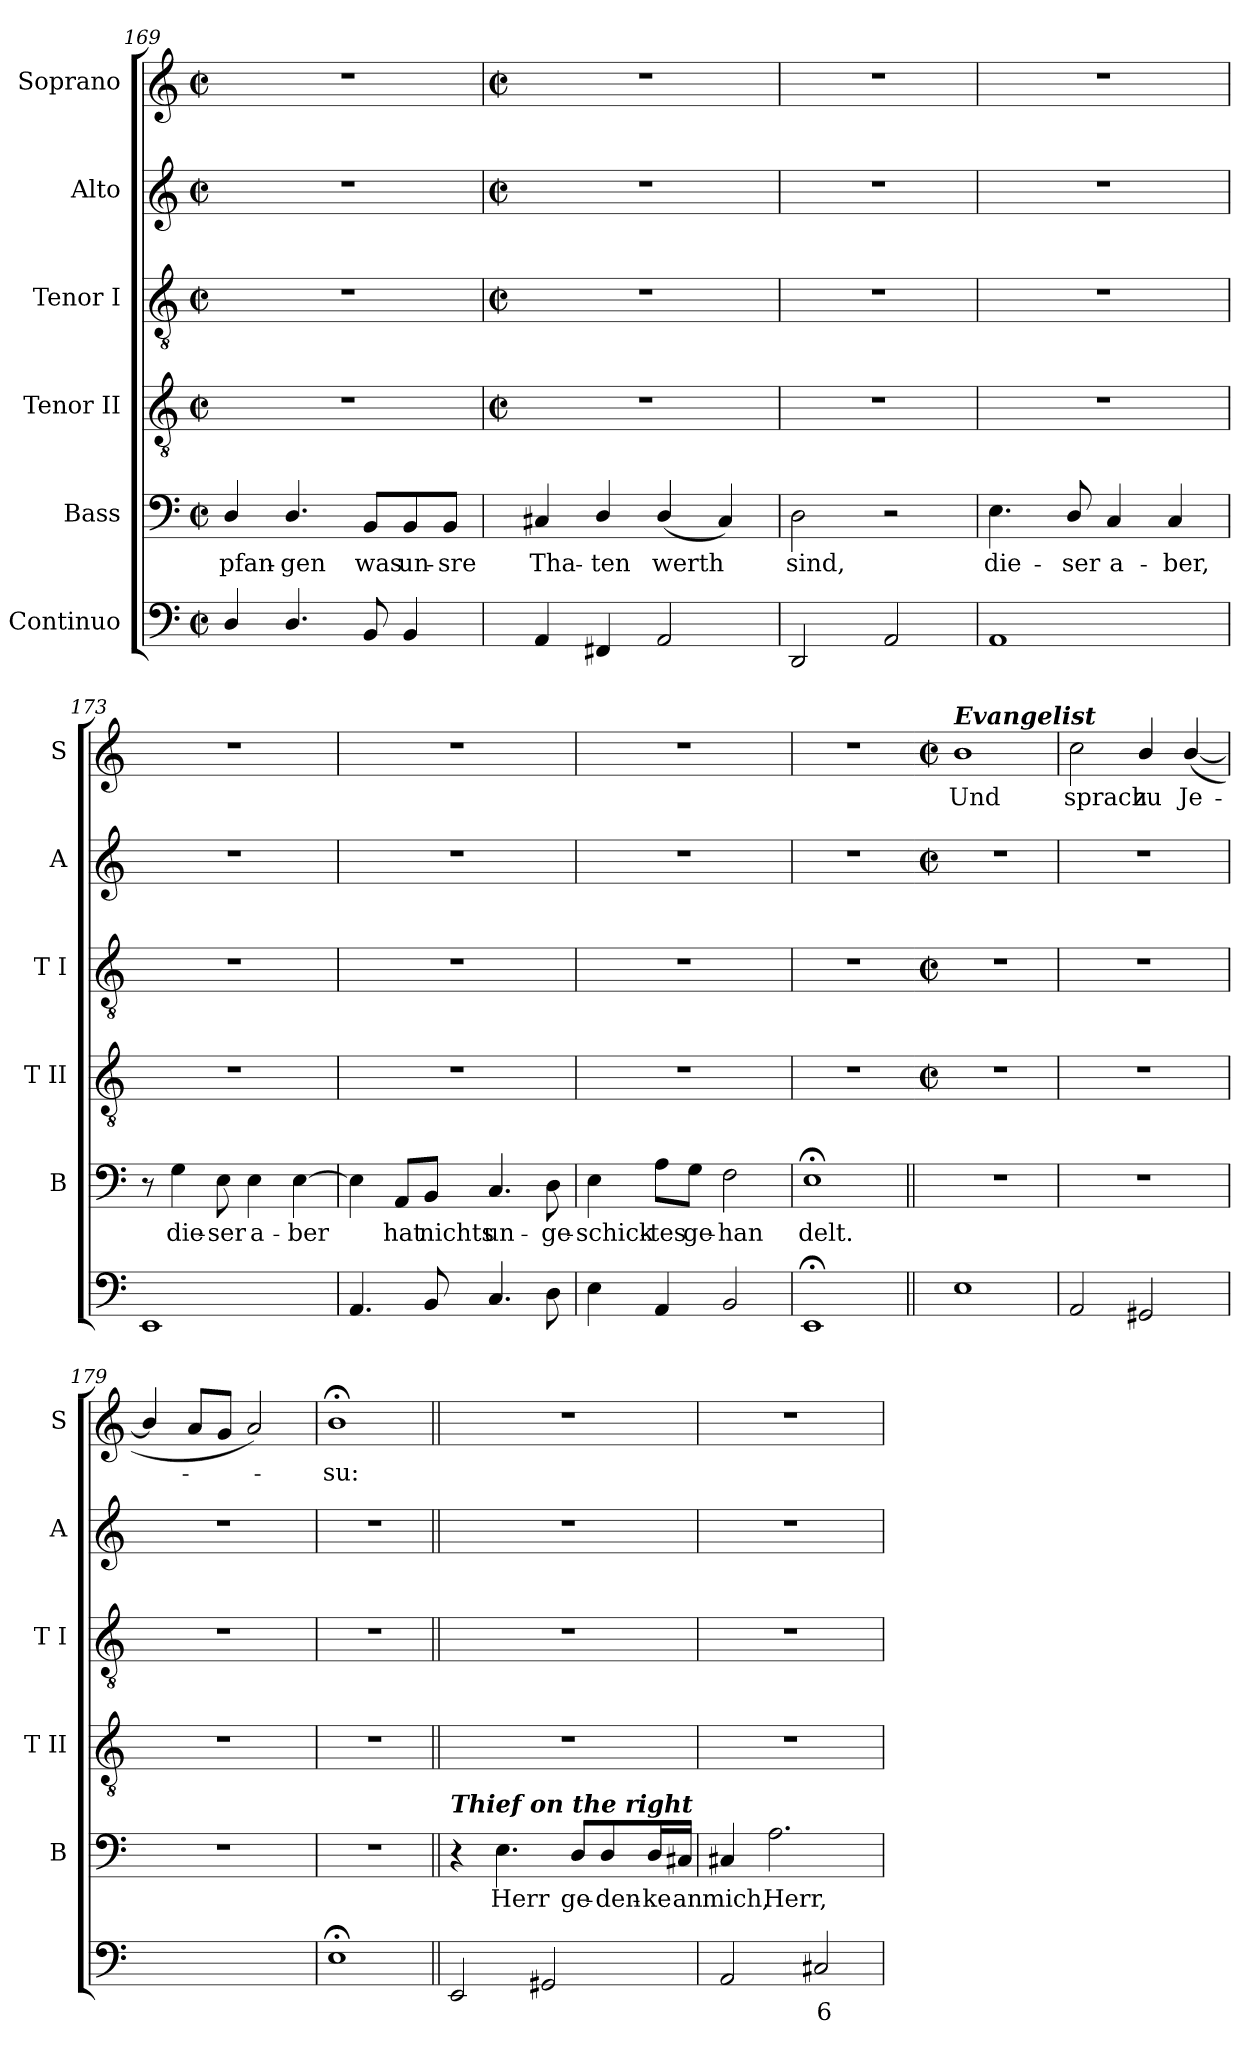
**kern	**text	**kern	**text	**kern	**kern	**kern	**kern	**text
*part6	*part6	*part5	*part5	*part4	*part3	*part2	*part1	*part1
*staff6	*staff6	*staff5	*staff5	*staff4	*staff3	*staff2	*staff1	*staff1
*I"Continuo	*	*I"Bass	*	*I"Tenor II	*I"Tenor I	*I"Alto	*I"Soprano	*
*	*	*I'B	*	*I'T II	*I'T I	*I'A	*I'S	*
*clefF4	*	*clefF4	*	*clefGv2	*clefGv2	*clefG2	*clefG2	*
*k[]	*	*k[]	*	*k[]	*k[]	*k[]	*k[]	*
*C:	*	*C:	*	*C:	*C:	*C:	*C:	*
*M2/2	*	*M2/2	*	*M2/2	*M2/2	*M2/2	*M2/2	*
*met(c|)	*	*met(c|)	*	*met(c|)	*met(c|)	*met(c|)	*met(c|)	*
=169	=169	=169	=169	=169	=169	=169	=169	=169
!	!	!	!LO:LY:b	!	!	!	!	!
4D/	.	4D/	-pfan-	1r	1r	1r	1r	.
!	!	!	!LO:LY:b	!	!	!	!	!
4.D/	.	4.D/	-gen	.	.	.	.	.
!	!	!	!LO:LY:b	!	!	!	!	!
8BB	.	8BB/L	was	.	.	.	.	.
!	!	!	!LO:LY:b	!	!	!	!	!
4BB	.	8BB/	un-	.	.	.	.	.
!	!	!	!LO:LY:b	!	!	!	!	!
.	.	8BB/J	-sre	.	.	.	.	.
!!LO:LB:g=z
=170	=170	=170	=170	=170	=170	=170	=170	=170
*	*	*	*	*M2/2	*M2/2	*M2/2	*M2/2	*
*	*	*	*	*met(c|)	*met(c|)	*met(c|)	*met(c|)	*
!	!	!	!LO:LY:b	!	!	!	!	!
4AA	.	4C#X	Tha-	1r	1r	1r	1r	.
!	!	!	!LO:LY:b	!	!	!	!	!
4FF#X	.	4D/	-ten	.	.	.	.	.
!	!	!	!LO:LY:b	!	!	!	!	!
2AA	.	(<4D/	werth	.	.	.	.	.
.	.	4C#)	.	.	.	.	.	.
=171	=171	=171	=171	=171	=171	=171	=171	=171
!	!	!	!LO:LY:b	!	!	!	!	!
2DD	.	2D	sind,	1r	1r	1r	1r	.
2AA	.	2r	.	.	.	.	.	.
=172	=172	=172	=172	=172	=172	=172	=172	=172
!	!	!	!LO:LY:b	!	!	!	!	!
1AA	.	4.E	die-	1r	1r	1r	1r	.
!	!	!	!LO:LY:b	!	!	!	!	!
.	.	8D/	-ser	.	.	.	.	.
!	!	!	!LO:LY:b	!	!	!	!	!
.	.	4C	a-	.	.	.	.	.
!	!	!	!LO:LY:b	!	!	!	!	!
.	.	4C	-ber,	.	.	.	.	.
=173	=173	=173	=173	=173	=173	=173	=173	=173
1EE	.	8r	.	1r	1r	1r	1r	.
!	!	!	!LO:LY:b	!	!	!	!	!
.	.	4G	die-	.	.	.	.	.
!	!	!	!LO:LY:b	!	!	!	!	!
.	.	8E	-ser	.	.	.	.	.
!	!	!	!LO:LY:b	!	!	!	!	!
.	.	4E	a-	.	.	.	.	.
!	!	!	!LO:LY:b	!	!	!	!	!
.	.	[4E	-ber	.	.	.	.	.
=174	=174	=174	=174	=174	=174	=174	=174	=174
4.AA	.	4E]	.	1r	1r	1r	1r	.
!	!	!	!LO:LY:b	!	!	!	!	!
.	.	8AA/L	hat	.	.	.	.	.
!	!	!	!LO:LY:b	!	!	!	!	!
8BB	.	8BB/J	nichts	.	.	.	.	.
!	!	!	!LO:LY:b	!	!	!	!	!
4.C	.	4.C	un-	.	.	.	.	.
!	!	!	!LO:LY:b	!	!	!	!	!
8D	.	8D	-ge-	.	.	.	.	.
=175	=175	=175	=175	=175	=175	=175	=175	=175
!	!	!	!LO:LY:b	!	!	!	!	!
4E	.	4E	-schick-	1r	1r	1r	1r	.
!	!	!	!LO:LY:b	!	!	!	!	!
4AA	.	8A\L	-tes	.	.	.	.	.
!	!	!	!LO:LY:b	!	!	!	!	!
.	.	8G\J	ge-	.	.	.	.	.
!	!	!	!LO:LY:b	!	!	!	!	!
2BB	.	2F	-han	.	.	.	.	.
=176	=176	=176	=176	=176	=176	=176	=176	=176
!	!	!	!LO:LY:b	!	!	!	!	!
1EE;<	.	1E;<	delt.	1r	1r	1r	1r	.
!!LO:LB:g=z
=177||	=177	=177||	=177	=177	=177	=177	=177	=177
*	*	*	*	*	*	*	*k[]	*
*	*	*	*	*	*	*	*C:	*
*	*	*	*	*M2/2	*M2/2	*M2/2	*M2/2	*
*	*	*	*	*met(c|)	*met(c|)	*met(c|)	*met(c|)	*
!	!	!	!	!	!	!	!LO:TX:a:Bi:t=Evangelist	!
!	!	!	!	!	!	!	!	!LO:LY:b
1E	.	1r	.	1r	1r	1r	1b	Und
=178	=178	=178	=178	=178	=178	=178	=178	=178
!	!	!	!	!	!	!	!	!LO:LY:b
2AA	.	1r	.	1r	1r	1r	2cc	sprach
!	!	!	!	!	!	!	!	!LO:LY:b
2GG#X	.	.	.	.	.	.	4b/	zu
!	!	!	!	!	!	!	!	!LO:LY:b
.	.	.	.	.	.	.	(<[4b/	Je-
=179	=179	=179	=179	=179	=179	=179	=179	=179
!	!LO:LY:b	!	!	!	!	!	!	!
[2AAyy	9	1r	.	1r	1r	1r	4b/]	.
.	.	.	.	.	.	.	8aL	.
.	.	.	.	.	.	.	8gJ	.
!	!LO:LY:b	!	!	!	!	!	!	!
2AAyy]	8	.	.	.	.	.	2a)	.
=180	=180	=180	=180	=180	=180	=180	=180	=180
!	!	!	!	!	!	!	!	!LO:LY:b
1E;<	.	1r	.	1r	1r	1r	1b;<	su:
=181||	=181||	=181||	=181||	=181||	=181||	=181||	=181||	=181||
!	!	!LO:TX:a:Bi:t=Thief on the right	!	!	!	!	!	!
2EE	.	4r	.	1r	1r	1r	1r	.
!	!	!	!LO:LY:b	!	!	!	!	!
.	.	4.E\	Herr	.	.	.	.	.
2GG#X	.	.	.	.	.	.	.	.
!	!	!	!LO:LY:b	!	!	!	!	!
.	.	8D/L	ge-	.	.	.	.	.
!	!	!	!LO:LY:b	!	!	!	!	!
.	.	8D/	-den-	.	.	.	.	.
!	!	!	!LO:LY:b	!	!	!	!	!
.	.	16D/L	-ke	.	.	.	.	.
!	!	!	!LO:LY:b	!	!	!	!	!
.	.	16C#X/JJ	an	.	.	.	.	.
=182	=182	=182	=182	=182	=182	=182	=182	=182
!	!	!	!LO:LY:b	!	!	!	!	!
2AA	.	4C#X	mich,	1r	1r	1r	1r	.
!	!	!	!LO:LY:b	!	!	!	!	!
.	.	2.A	Herr,	.	.	.	.	.
!	!LO:LY:b	!	!	!	!	!	!	!
2C#X	6	.	.	.	.	.	.	.
=	=	=	=	=	=	=	=	=
*-	*-	*-	*-	*-	*-	*-	*-	*-
